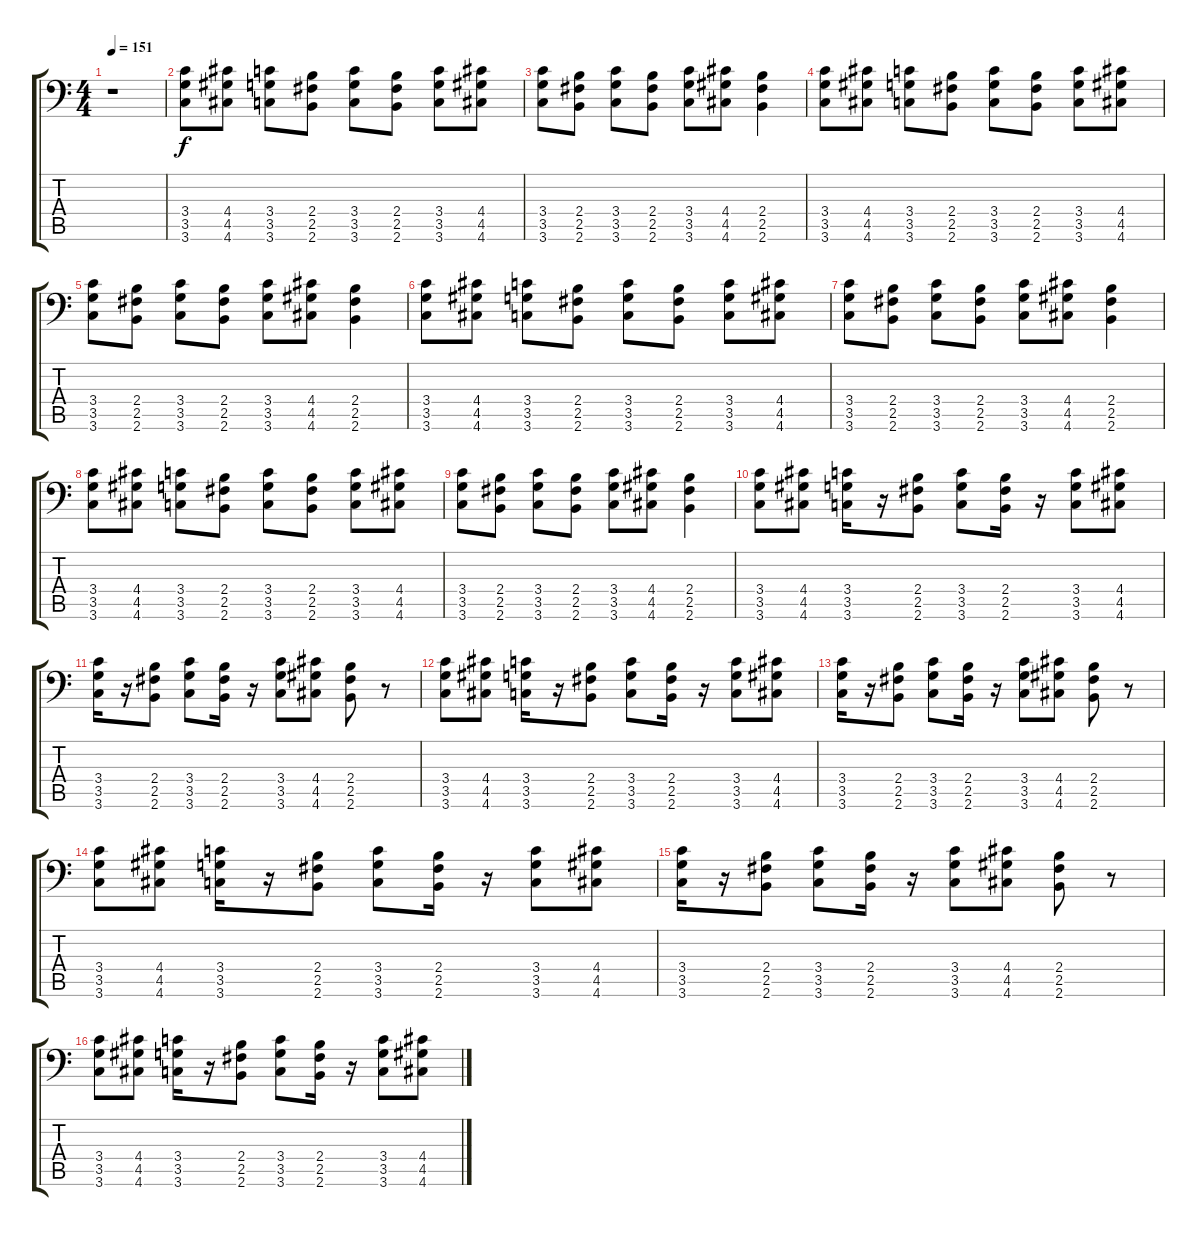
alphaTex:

\track "" {instrument distortionguitar}
\staff {score tabs}
\tuning (B3 G3 D3 A2 E2 A1) {hide}
\ts (4 4)
\tempo 151
\clef f4
\ks c
r.1{dy f} |
(3.4 3.5 3.6).8 (4.4 4.5 4.6).8 (3.4 3.5 3.6).8 (2.4 2.5 2.6).8 (3.4 3.5 3.6).8 (2.4 2.5 2.6).8 (3.4 3.5 3.6).8 (4.4 4.5 4.6).8 |
(3.4 3.5 3.6).8 (2.4 2.5 2.6).8 (3.4 3.5 3.6).8 (2.4 2.5 2.6).8 (3.4 3.5 3.6).8 (4.4 4.5 4.6).8 (2.4 2.5 2.6).4 |
(3.4 3.5 3.6).8 (4.4 4.5 4.6).8 (3.4 3.5 3.6).8 (2.4 2.5 2.6).8 (3.4 3.5 3.6).8 (2.4 2.5 2.6).8 (3.4 3.5 3.6).8 (4.4 4.5 4.6).8 |
(3.4 3.5 3.6).8 (2.4 2.5 2.6).8 (3.4 3.5 3.6).8 (2.4 2.5 2.6).8 (3.4 3.5 3.6).8 (4.4 4.5 4.6).8 (2.4 2.5 2.6).4 |
(3.4 3.5 3.6).8 (4.4 4.5 4.6).8 (3.4 3.5 3.6).8 (2.4 2.5 2.6).8 (3.4 3.5 3.6).8 (2.4 2.5 2.6).8 (3.4 3.5 3.6).8 (4.4 4.5 4.6).8 |
(3.4 3.5 3.6).8 (2.4 2.5 2.6).8 (3.4 3.5 3.6).8 (2.4 2.5 2.6).8 (3.4 3.5 3.6).8 (4.4 4.5 4.6).8 (2.4 2.5 2.6).4 |
(3.4 3.5 3.6).8 (4.4 4.5 4.6).8 (3.4 3.5 3.6).8 (2.4 2.5 2.6).8 (3.4 3.5 3.6).8 (2.4 2.5 2.6).8 (3.4 3.5 3.6).8 (4.4 4.5 4.6).8 |
(3.4 3.5 3.6).8 (2.4 2.5 2.6).8 (3.4 3.5 3.6).8 (2.4 2.5 2.6).8 (3.4 3.5 3.6).8 (4.4 4.5 4.6).8 (2.4 2.5 2.6).4 |
(3.4 3.5 3.6).8 (4.4 4.5 4.6).8 (3.4 3.5 3.6).16 r.16 (2.4 2.5 2.6).8 (3.4 3.5 3.6).8 (2.4 2.5 2.6).16 r.16 (3.4 3.5 3.6).8 (4.4 4.5 4.6).8 |
(3.4 3.5 3.6).16 r.16 (2.4 2.5 2.6).8 (3.4 3.5 3.6).8 (2.4 2.5 2.6).16 r.16 (3.4 3.5 3.6).8 (4.4 4.5 4.6).8 (2.4 2.5 2.6).8 r.8 |
(3.4 3.5 3.6).8 (4.4 4.5 4.6).8 (3.4 3.5 3.6).16 r.16 (2.4 2.5 2.6).8 (3.4 3.5 3.6).8 (2.4 2.5 2.6).16 r.16 (3.4 3.5 3.6).8 (4.4 4.5 4.6).8 |
(3.4 3.5 3.6).16 r.16 (2.4 2.5 2.6).8 (3.4 3.5 3.6).8 (2.4 2.5 2.6).16 r.16 (3.4 3.5 3.6).8 (4.4 4.5 4.6).8 (2.4 2.5 2.6).8 r.8 |
(3.4 3.5 3.6).8 (4.4 4.5 4.6).8 (3.4 3.5 3.6).16 r.16 (2.4 2.5 2.6).8 (3.4 3.5 3.6).8 (2.4 2.5 2.6).16 r.16 (3.4 3.5 3.6).8 (4.4 4.5 4.6).8 |
(3.4 3.5 3.6).16 r.16 (2.4 2.5 2.6).8 (3.4 3.5 3.6).8 (2.4 2.5 2.6).16 r.16 (3.4 3.5 3.6).8 (4.4 4.5 4.6).8 (2.4 2.5 2.6).8 r.8 |
(3.4 3.5 3.6).8 (4.4 4.5 4.6).8 (3.4 3.5 3.6).16 r.16 (2.4 2.5 2.6).8 (3.4 3.5 3.6).8 (2.4 2.5 2.6).16 r.16 (3.4 3.5 3.6).8 (4.4 4.5 4.6).8
